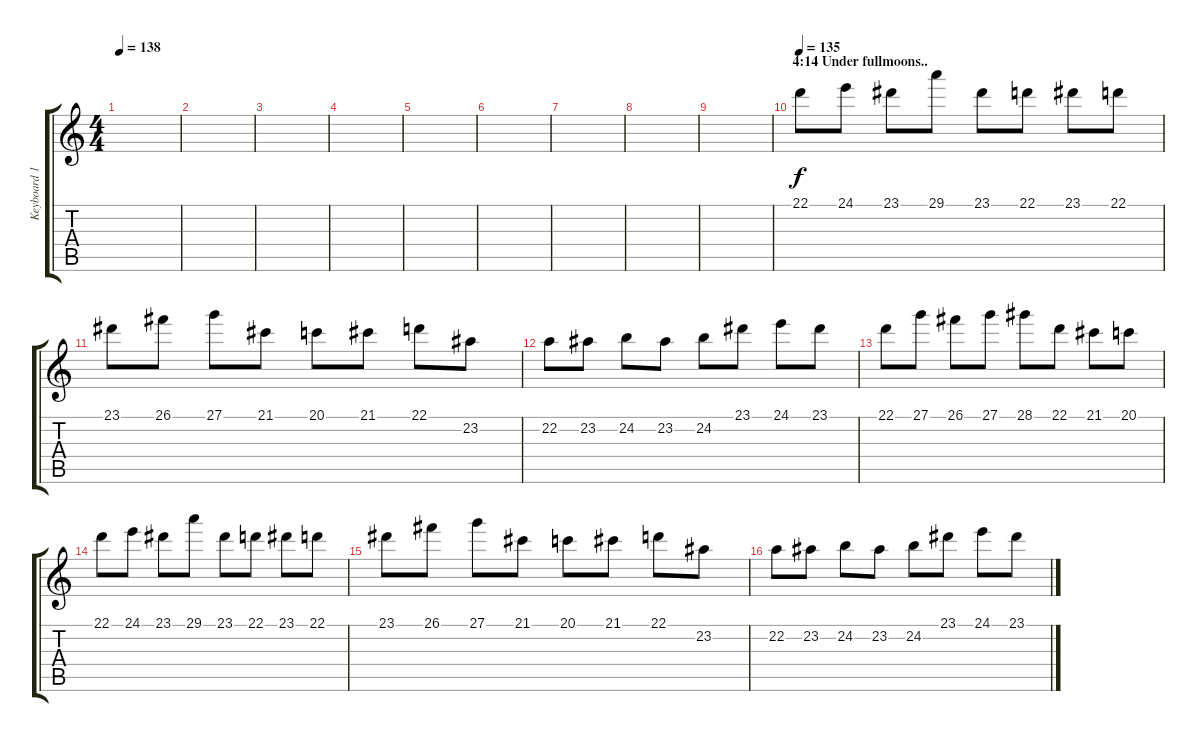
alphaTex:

\track ("Keyboard 1" "Keyboard 1") {instrument musicbox}
\staff {score tabs}
\tuning (E4 B3 G3 D3 A2 D2) {hide}
\ts (4 4)
\tempo 138
\clef g2
\ks c
|
|
|
|
|
|
|
|
|
\section ("" "4:14 Under fullmoons..")
\tempo 135
22.1.8{volume 12 instrument pad2warm} 24.1.8 23.1.8 29.1.8 23.1.8 22.1.8 23.1.8 22.1.8 |
23.1.8 26.1.8 27.1.8 21.1.8 20.1.8 21.1.8 22.1.8 23.2.8 |
22.2.8 23.2.8 24.2.8 23.2.8 24.2.8 23.1.8 24.1.8 23.1.8 |
22.1.8 27.1.8 26.1.8 27.1.8 28.1.8 22.1.8 21.1.8 20.1.8 |
22.1.8 24.1.8 23.1.8 29.1.8 23.1.8 22.1.8 23.1.8 22.1.8 |
23.1.8 26.1.8 27.1.8 21.1.8 20.1.8 21.1.8 22.1.8 23.2.8 |
22.2.8 23.2.8 24.2.8 23.2.8 24.2.8 23.1.8 24.1.8 23.1.8
